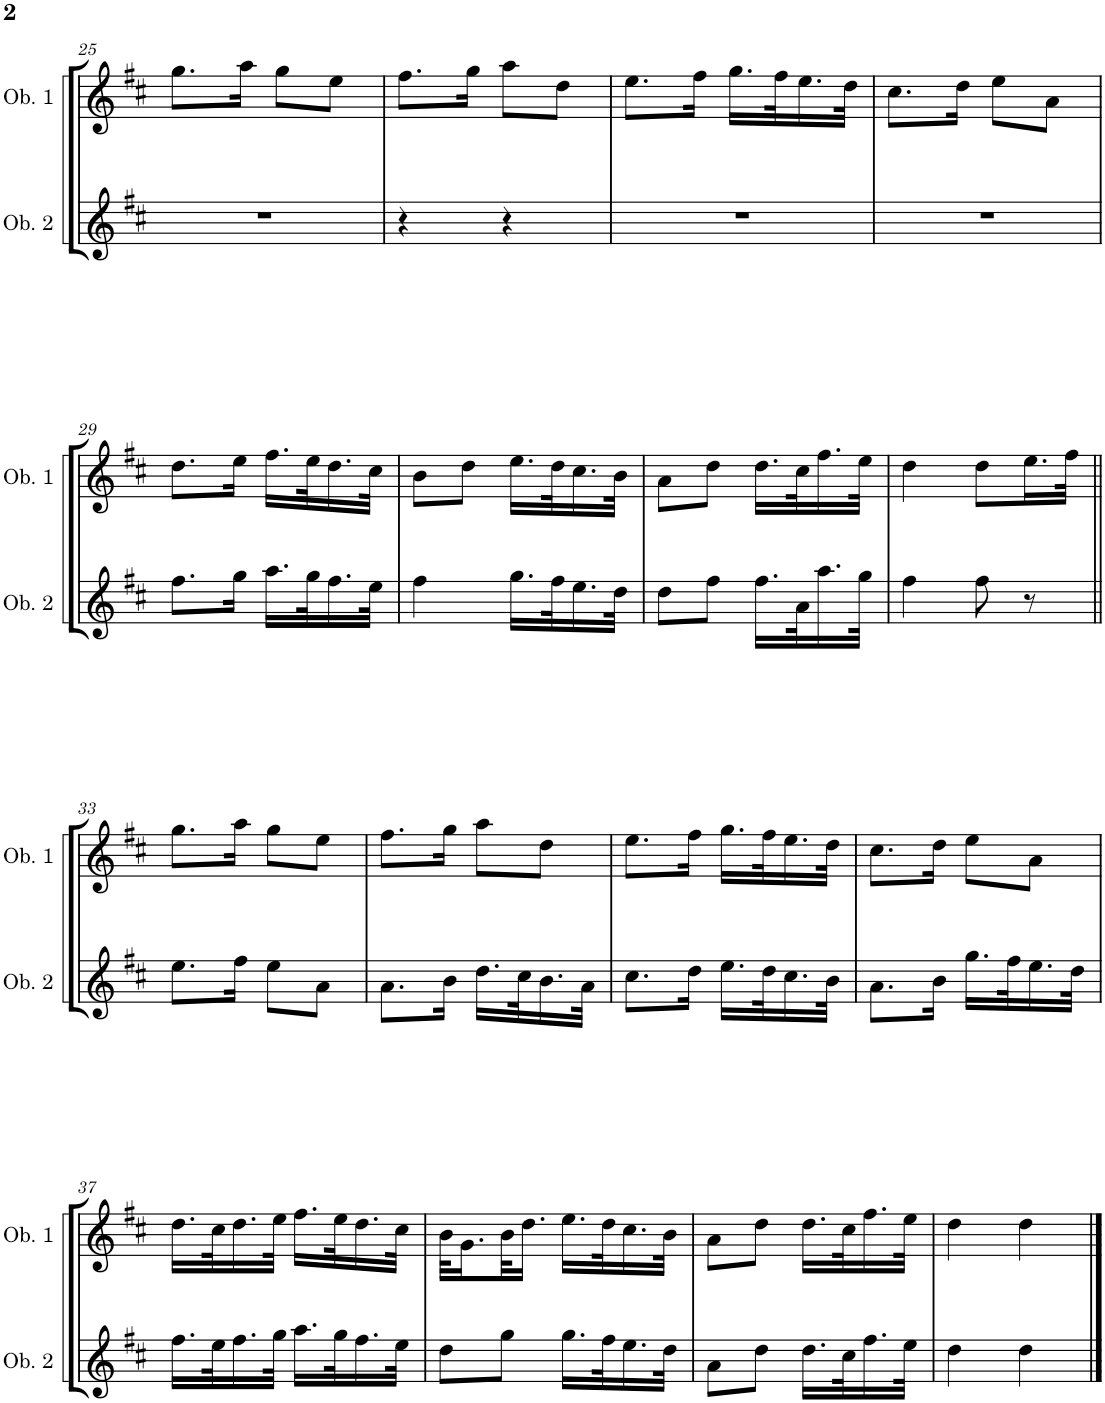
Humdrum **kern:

**kern	**kern
*part2	*part1
*staff2	*staff1
*I"Oboe 2	*I"Oboe 1
*I'Ob. 2	*I'Ob. 1
!!LO:PB:g=z
*clefG2	*clefG2
*k[f#c#]	*k[f#c#]
*M2/4	*M2/4
=25	=25
2r	8.gg\L
.	16aa\Jk
.	8gg\L
.	8ee\J
=26	=26
4r	8.ff#\L
.	16gg\Jk
4r	8aa\L
.	8dd\J
=27	=27
2r	8.ee\L
.	16ff#\Jk
.	16.gg\LL
.	32ff#\K
.	16.ee\
.	32dd\JJk
=28	=28
2r	8.cc#\L
.	16dd\Jk
.	8ee\L
.	8a\J
!!LO:LB:g=z
=29	=29
8.ff#\L	8.dd\L
16gg\Jk	16ee\Jk
16.aa\LL	16.ff#\LL
32gg\K	32ee\K
16.ff#\	16.dd\
32ee\JJk	32cc#\JJk
=30	=30
4ff#\	8b\L
.	8dd\J
16.gg\LL	16.ee\LL
32ff#\K	32dd\K
16.ee\	16.cc#\
32dd\JJk	32b\JJk
=31	=31
8dd\L	8a\L
8ff#\J	8dd\J
16.ff#\LL	16.dd\LL
32a\K	32cc#\K
16.aa\	16.ff#\
32gg\JJk	32ee\JJk
=32	=32
4ff#\	4dd\
8ff#\	8dd\L
8r	16.ee\L
.	32ff#\JJk
!!LO:LB:g=z
=33||	=33||
8.ee\L	8.gg\L
16ff#\Jk	16aa\Jk
8ee\L	8gg\L
8a\J	8ee\J
=34	=34
8.a\L	8.ff#\L
16b\Jk	16gg\Jk
16.dd\LL	8aa\L
32cc#\K	.
16.b\	8dd\J
32a\JJk	.
=35	=35
8.cc#\L	8.ee\L
16dd\Jk	16ff#\Jk
16.ee\LL	16.gg\LL
32dd\K	32ff#\K
16.cc#\	16.ee\
32b\JJk	32dd\JJk
=36	=36
8.a\L	8.cc#\L
16b\Jk	16dd\Jk
16.gg\LL	8ee\L
32ff#\K	.
16.ee\	8a\J
32dd\JJk	.
!!LO:LB:g=z
=37	=37
16.ff#\LL	16.dd\LL
32ee\K	32cc#\K
16.ff#\	16.dd\
32gg\JJk	32ee\JJk
16.aa\LL	16.ff#\LL
32gg\K	32ee\K
16.ff#\	16.dd\
32ee\JJk	32cc#\JJk
=38	=38
8dd\L	32b\KLL
.	16.g\
8gg\J	32b\K
.	16.dd\JJ
16.gg\LL	16.ee\LL
32ff#\K	32dd\K
16.ee\	16.cc#\
32dd\JJk	32b\JJk
=39	=39
8a\L	8a\L
8dd\J	8dd\J
16.dd\LL	16.dd\LL
32cc#\K	32cc#\K
16.ff#\	16.ff#\
32ee\JJk	32ee\JJk
=40	=40
4dd\	4dd\
4dd\	4dd\
==	==
*-	*-
